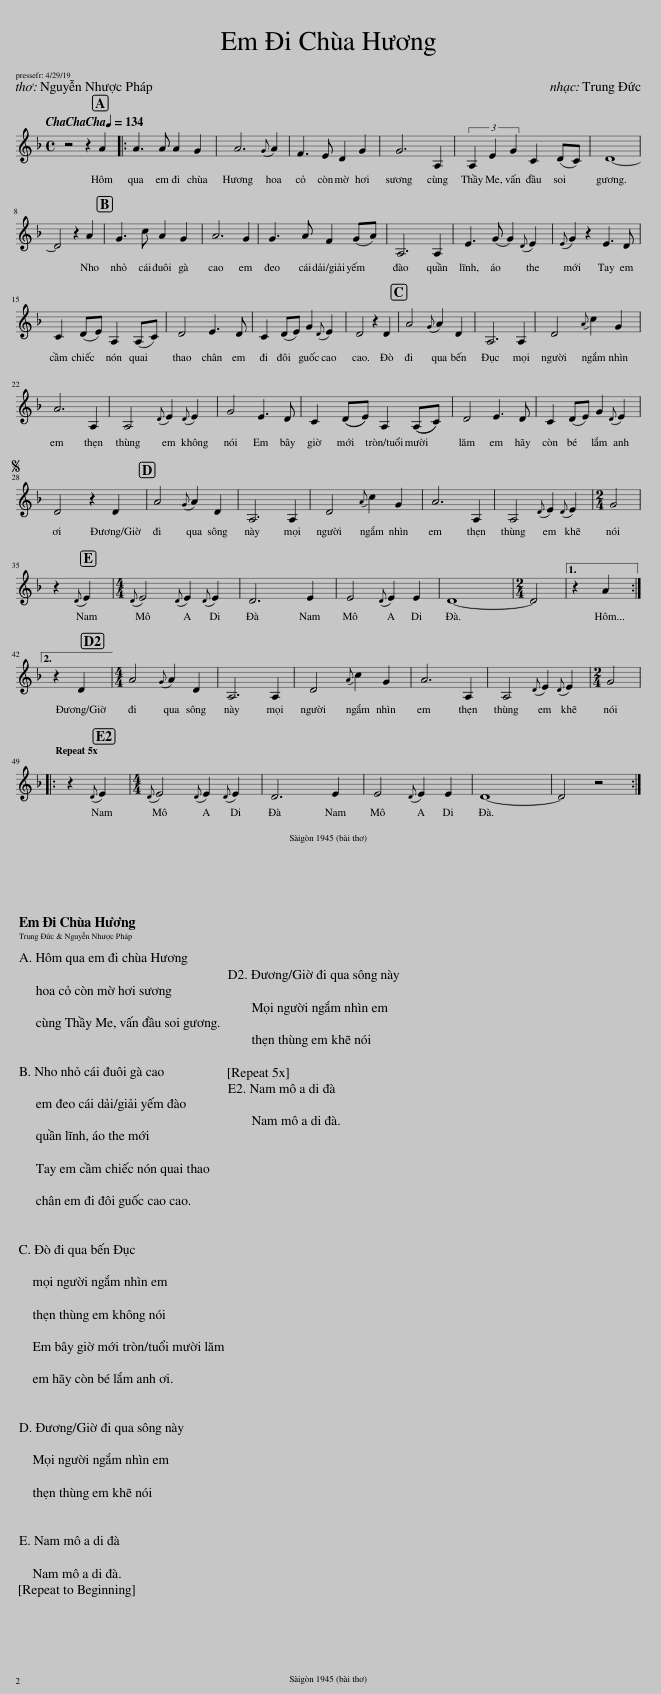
X:1
L:1/8
Q:1/4=134
M:4/4
I:linebreak $
K:F
V:1 treble
V:1
 z4 z2 A2 |: A3 A A2 G2 | A6{G} A2 | F3 E D2 G2 | G6 A,2 | %5
 (3A,2 E2 G2 C2 (DC) | D8- |$ D4 z2 A2 | G3 c A2 G2 | A6 G2 | %10
 G3 A F2 (GA) | A,6 A,2 | E3 (G G2){D} E2 |{E} G2 z2 E3 D |$ C2 (DE) A,2 (A,C) | %15
 D4 E3 D | C2 (DE) G2{D} E2 | D4 z2 D2 | A4{G} A2 D2 | A,6 A,2 | %20
 D4{A} c2 G2 |$ A6 A,2 | A,4{D} E2{D} E2 | G4 E3 D | C2 ((DE)) A,2 ((A,C)) | %25
 D4 E3 D | C2 (DE) G2{D} E2 |$S D4 z2 D2 | A4{G} A2 D2 | A,6 A,2 | %30
 D4{A} c2 G2 | A6 A,2 | A,4{D} E2{D} E2 |[M:2/4] G4 |$ z2{D} E2 | %35
[M:4/4]{D} E4{D} E2{D} E2 | D6 E2 | E4{D} E2 E2 | D8- |[M:2/4] D4 |1 %40
 z2 A2 :|2$ z2 D2 ||[M:4/4] A4{G} A2 D2 | A,6 A,2 | D4{A} c2 G2 | %45
 A6 A,2 | A,4{D} E2{D} E2 |[M:2/4] G4 |:$ z2{D} E2 |[M:4/4]{D} E4{D} E2{D} E2 | %50
 D6 E2 | E4{D} E2 E2 | D8- | D4 z4 :| %54
